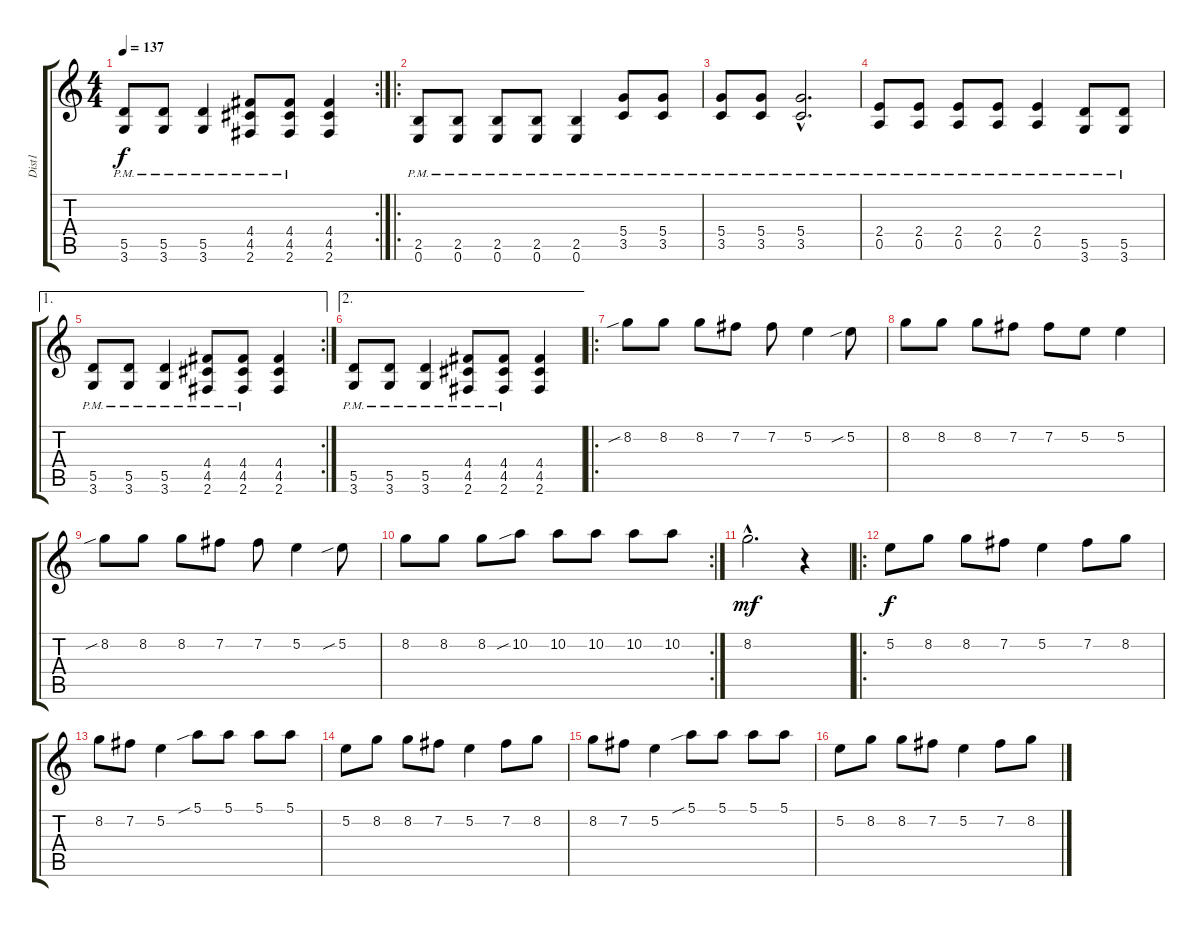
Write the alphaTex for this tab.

\track ("Dist1" "Dist1") {instrument distortionguitar}
\staff {score tabs}
\tuning (E4 B3 G3 D3 A2 E2) {hide}
\rc 2
\ts (4 4)
\tempo 137
\clef g2
\ks c
(5.5{pm} 3.6{pm}).8{dy f} (5.5{pm} 3.6{pm}).8 (5.5{pm} 3.6{pm}).4 (4.4{pm} 4.5{pm} 2.6{pm}).8 (4.4{pm} 4.5{pm} 2.6{pm}).8 (4.4 4.5 2.6).4 |
\ro
(2.5{pm} 0.6{pm}).8 (2.5{pm} 0.6{pm}).8 (2.5{pm} 0.6{pm}).8 (2.5{pm} 0.6{pm}).8 (2.5{pm} 0.6{pm}).4 (5.4{pm} 3.5{pm}).8 (5.4{pm} 3.5{pm}).8 |
(5.4{pm} 3.5{pm}).8 (5.4{pm} 3.5{pm}).8 (5.4{hac pm} 3.5{hac pm}).2{d} |
(2.4{pm} 0.5{pm}).8 (2.4{pm} 0.5{pm}).8 (2.4{pm} 0.5{pm}).8 (2.4{pm} 0.5{pm}).8 (2.4{pm} 0.5{pm}).4 (5.5{pm} 3.6{pm}).8 (5.5{pm} 3.6{pm}).8 |
\ae 1
\rc 2
(5.5{pm} 3.6{pm}).8 (5.5{pm} 3.6{pm}).8 (5.5{pm} 3.6{pm}).4 (4.4{pm} 4.5{pm} 2.6{pm}).8 (4.4{pm} 4.5{pm} 2.6{pm}).8 (4.4 4.5 2.6).4 |
\ae 2
(5.5{pm} 3.6{pm}).8 (5.5{pm} 3.6{pm}).8 (5.5{pm} 3.6{pm}).4 (4.4{pm} 4.5{pm} 2.6{pm}).8 (4.4{pm} 4.5{pm} 2.6{pm}).8 (4.4 4.5 2.6).4 |
\ro
8.2{sib}.8 8.2.8 8.2.8 7.2.8 7.2.8 5.2.4 5.2{sib}.8 |
8.2.8 8.2.8 8.2.8 7.2.8 7.2.8 5.2.8 5.2.4 |
8.2{sib}.8 8.2.8 8.2.8 7.2.8 7.2.8 5.2.4 5.2{sib}.8 |
\rc 2
8.2.8 8.2.8 8.2.8 10.2{sib}.8 10.2.8 10.2.8 10.2.8 10.2.8 |
8.2{hac}.2{d dy mf} r.4 |
\ro
5.2.8{dy f} 8.2.8 8.2.8 7.2.8 5.2.4 7.2.8 8.2.8 |
8.2.8 7.2.8 5.2.4 5.1{sib}.8 5.1.8 5.1.8 5.1.8 |
5.2.8 8.2.8 8.2.8 7.2.8 5.2.4 7.2.8 8.2.8 |
8.2.8 7.2.8 5.2.4 5.1{sib}.8 5.1.8 5.1.8 5.1.8 |
5.2.8 8.2.8 8.2.8 7.2.8 5.2.4 7.2.8 8.2.8
